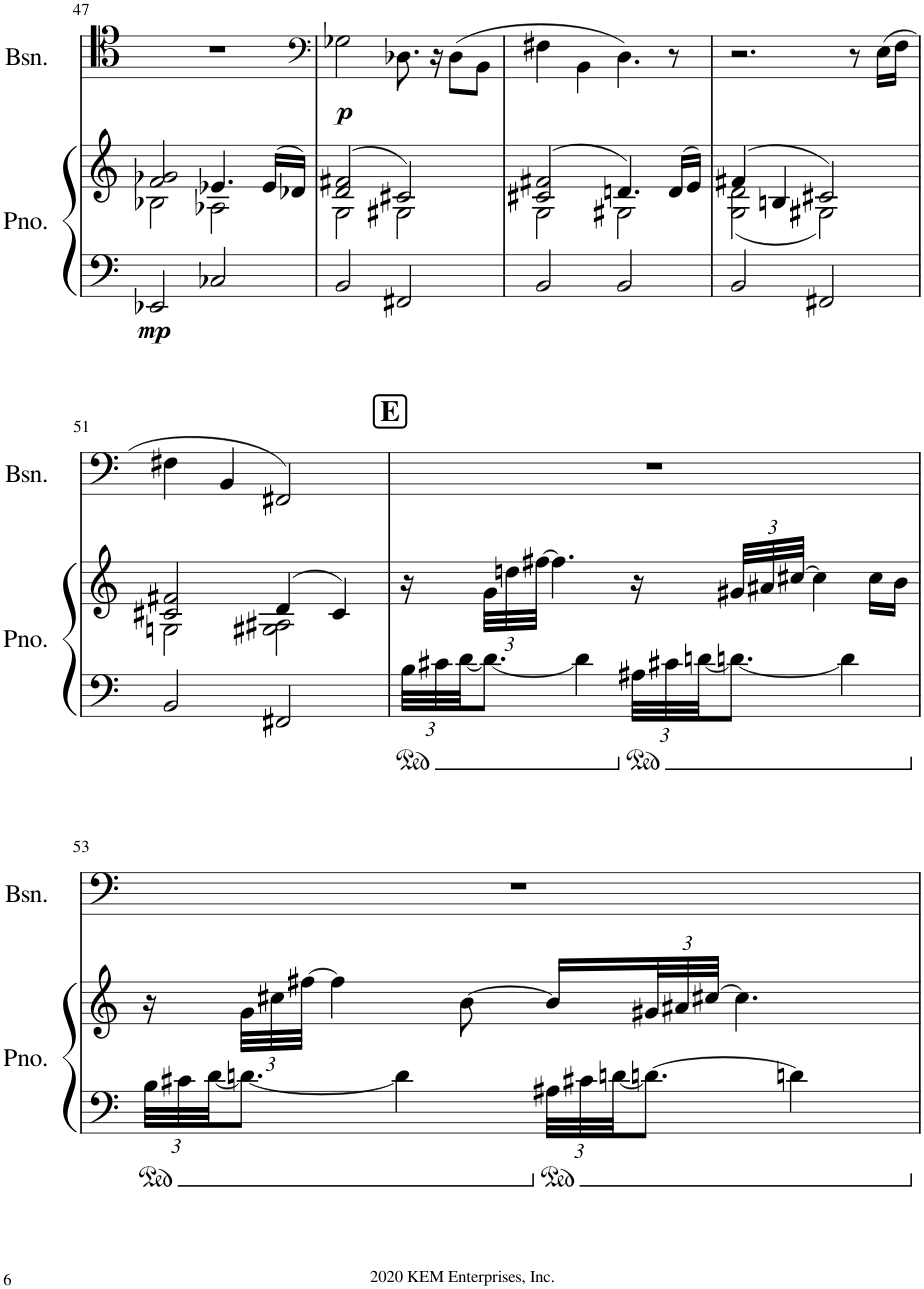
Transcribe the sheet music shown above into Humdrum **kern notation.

**kern	**kern	**dynam	**kern	**dynam
*part2	*part2	*part2	*part1	*part1
*staff3	*staff2	*staff2/3	*staff1	*staff1
*I"Piano	*	*	*I"Bassoon	*
*I'Pno.	*	*	*I'Bsn.	*
!!LO:PB:g=z
*clefF4	*clefG2	*	*clefC4	*
*k[]	*k[]	*	*k[]	*
*M4/4	*M4/4	*	*M4/4	*
=47	=47	=47	=47	=47
*	*^	*	*	*
!	!	!	!LO:DY:b=2	!	!
2EE-X/	2f/ 2g-X/	2B-X\	mp	1r	.
2C-X/	4.e-X/	2A-X\	.	.	.
.	(16e-/LL	.	.	.	.
.	16d-X/JJ)	.	.	.	.
=48	=48	=48	=48	=48	=48
*	*	*	*	*clefF4	*
!	!	!	!	!	!LO:DY:b
2BB/	(2d/ 2f#X/	2G\	.	2G-X\	p
2FF#X/	2c#X/)	2G#X\	.	8.D-X\	.
.	.	.	.	16r	.
.	.	.	.	(8D-\L	.
.	.	.	.	8BB\J	.
=49	=49	=49	=49	=49	=49
2BB/	(2c#X/ 2f#X/	2G\	.	4F#X\	.
.	.	.	.	4BB\	.
2BB/	4.dn/)	2G#X\	.	4.D\)	.
.	(16d/LL	.	.	8r	.
.	16e/JJ)	.	.	.	.
=50	=50	=50	=50	=50	=50
2BB/	(4f#X/	(2G\ 2d\	.	2.r	.
.	4Bn/	.	.	.	.
2FF#X/	2c#X/)	2G#X\)	.	.	.
.	.	.	.	8r	.
.	.	.	.	(16E\LL	.
.	.	.	.	16F\JJ	.
!!LO:LB:g=z
=51	=51	=51	=51	=51	=51
2BB/	2c#X/ 2f#X/	2Gn\	.	4F#X\	.
.	.	.	.	4BB/	.
2FF#X/	(4d/	2G#X\ 2A#X\	.	2FF#X/)	.
.	4c#/)	.	.	.	.
*	*v	*v	*	*	*
!!LO:REH:place=s1:a:B:cj:fs=14:t=E
=52	=52	=52	=52	=52
*Xbrackettup	*	*	*	*
48B\LLL	16r	.	1r	.
48c#X\	.	.	.	.
[<48d\JJ	.	.	.	.
*	*Xbrackettup	*	*	*
8.d\J_	48g\LLL	.	.	.
.	48ddn\	.	.	.
.	[48ff#X\JJJ	.	.	.
.	4.ff#\]	.	.	.
4d\]	.	.	.	.
48A#X\LLL	16r	.	.	.
48c#X\	.	.	.	.
[<48dn\JJ	.	.	.	.
8.dn\J_	48g#X/LLL	.	.	.
.	48a#X/	.	.	.
.	[48cc#X/JJJ	.	.	.
.	4cc#\]	.	.	.
4d\]	.	.	.	.
.	16cc#\LL	.	.	.
.	16b\JJ	.	.	.
!!LO:LB:g=z
=53	=53	=53	=53	=53
48B\LLL	16r	.	1r	.
48c#X\	.	.	.	.
[<48d\JJ	.	.	.	.
8.dn\J_	48g\LLL	.	.	.
.	48cc#X\	.	.	.
.	[48ff#X\JJJ	.	.	.
.	4ff#\]	.	.	.
4d\]	.	.	.	.
.	[8b\	.	.	.
48A#X\LLL	16b/LL]	.	.	.
48c#X\	.	.	.	.
[<48dn\JJ	.	.	.	.
8.dn\J_	48g#X/L	.	.	.
.	48a#X/	.	.	.
.	[48cc#X/JJJ	.	.	.
.	4.cc#\]	.	.	.
4dn\]	.	.	.	.
=	=	=	=	=
*-	*-	*-	*-	*-
